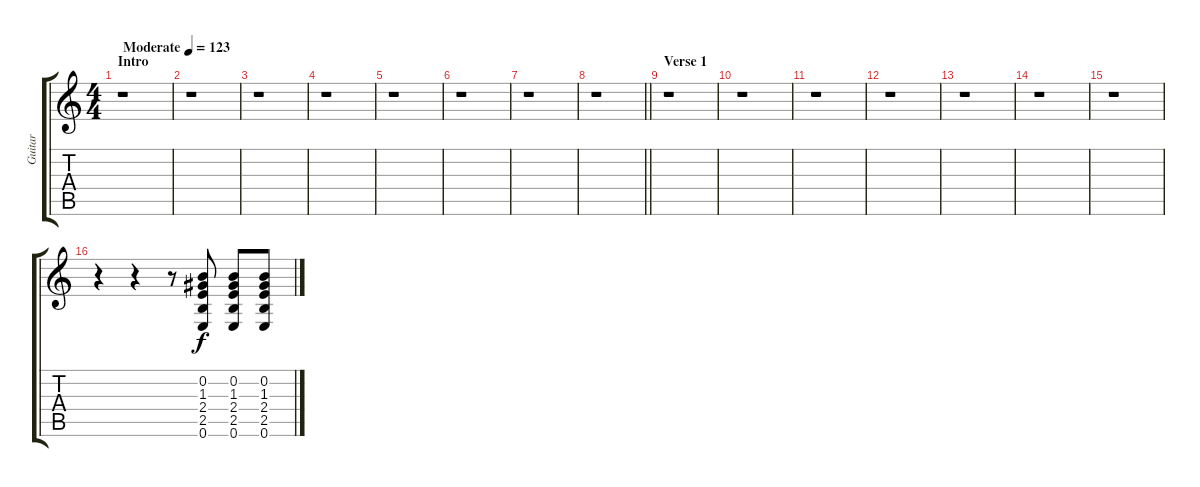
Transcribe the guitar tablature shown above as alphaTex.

\track ("Guitar" "Guitar") {instrument distortionguitar}
\staff {score tabs}
\tuning (E4 B3 G3 D3 A2 E2) {hide}
\ts (4 4)
\section ("" "Intro")
\tempo (123 "Moderate")
\clef g2
\ks c
r.1{dy f instrument distortionguitar} |
r.1 |
r.1 |
r.1 |
r.1 |
r.1 |
r.1 |
\barLineRight lightlight
r.1 |
\section ("" "Verse 1")
r.1 |
r.1 |
r.1 |
r.1 |
r.1 |
r.1 |
r.1 |
r.4 r.4 r.8 (0.2 1.3 2.4 2.5 0.6).8 (0.2 1.3 2.4 2.5 0.6).8 (0.2 1.3 2.4 2.5 0.6).8
